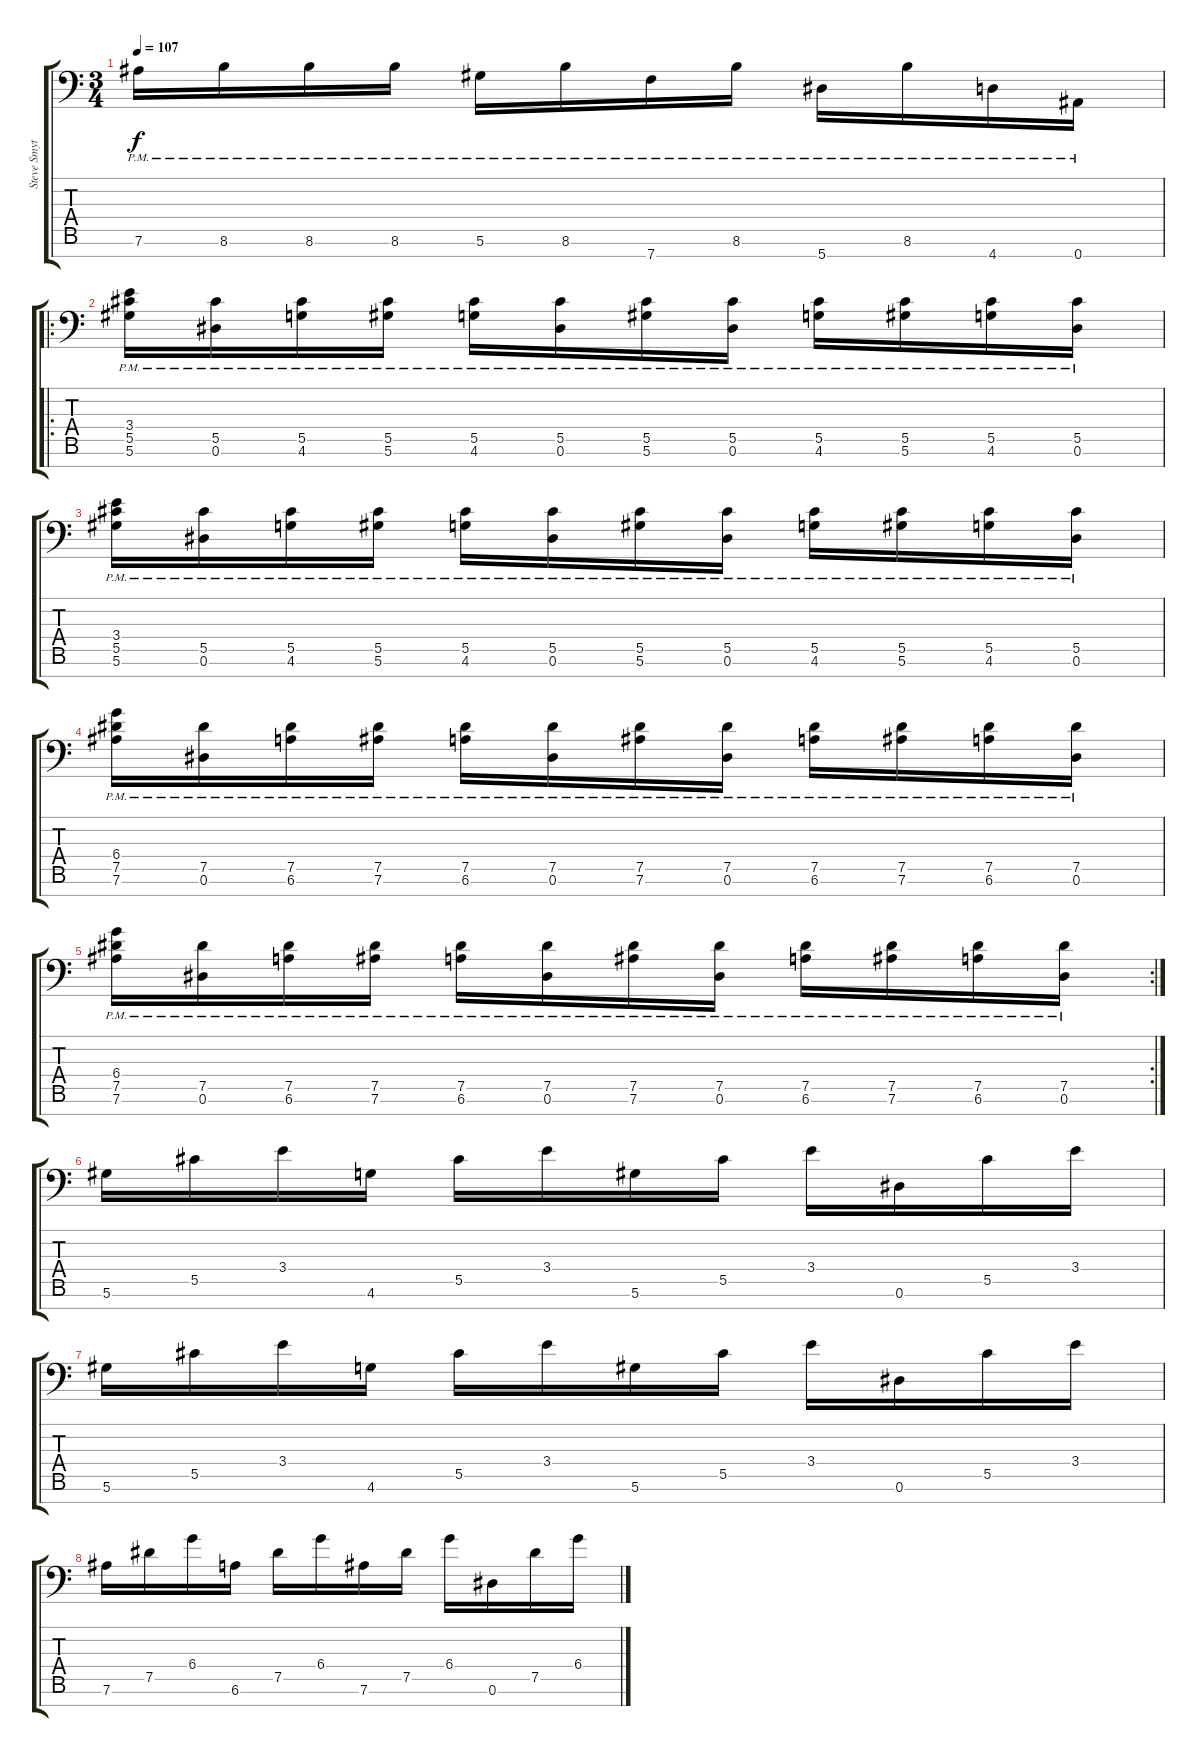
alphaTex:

\track ("Steve Smyth" "Steve Smyt") {instrument acousticguitarsteel}
\staff {score tabs}
\tuning (Eb4 Bb3 Gb3 Db3 Ab2 Eb2 Bb1) {hide}
\ts (3 4)
\tempo 107
\clef f4
\ks c
7.6{pm}.16{dy f} 8.6{pm}.16 8.6{pm}.16 8.6{pm}.16 5.6{pm}.16 8.6{pm}.16 7.7{pm}.16 8.6{pm}.16 5.7{pm}.16 8.6{pm}.16 4.7{pm}.16 0.7{pm}.16 |
\ro
(3.4 5.5{pm} 5.6{pm}).16 (5.5{pm} 0.6{pm}).16 (5.5{pm} 4.6{pm}).16 (5.5{pm} 5.6{pm}).16 (5.5{pm} 4.6{pm}).16 (5.5{pm} 0.6{pm}).16 (5.5{pm} 5.6{pm}).16 (5.5{pm} 0.6{pm}).16 (5.5{pm} 4.6{pm}).16 (5.5{pm} 5.6{pm}).16 (5.5{pm} 4.6{pm}).16 (5.5{pm} 0.6{pm}).16 |
(3.4 5.5{pm} 5.6{pm}).16 (5.5{pm} 0.6{pm}).16 (5.5{pm} 4.6{pm}).16 (5.5{pm} 5.6{pm}).16 (5.5{pm} 4.6{pm}).16 (5.5{pm} 0.6{pm}).16 (5.5{pm} 5.6{pm}).16 (5.5{pm} 0.6{pm}).16 (5.5{pm} 4.6{pm}).16 (5.5{pm} 5.6{pm}).16 (5.5{pm} 4.6{pm}).16 (5.5{pm} 0.6{pm}).16 |
(6.4 7.5{pm} 7.6{pm}).16 (7.5{pm} 0.6{pm}).16 (7.5{pm} 6.6{pm}).16 (7.5{pm} 7.6{pm}).16 (7.5{pm} 6.6{pm}).16 (7.5{pm} 0.6{pm}).16 (7.5{pm} 7.6{pm}).16 (7.5{pm} 0.6{pm}).16 (7.5{pm} 6.6{pm}).16 (7.5{pm} 7.6{pm}).16 (7.5{pm} 6.6{pm}).16 (7.5{pm} 0.6{pm}).16 |
\rc 2
(6.4 7.5{pm} 7.6{pm}).16 (7.5{pm} 0.6{pm}).16 (7.5{pm} 6.6{pm}).16 (7.5{pm} 7.6{pm}).16 (7.5{pm} 6.6{pm}).16 (7.5{pm} 0.6{pm}).16 (7.5{pm} 7.6{pm}).16 (7.5{pm} 0.6{pm}).16 (7.5{pm} 6.6{pm}).16 (7.5{pm} 7.6{pm}).16 (7.5{pm} 6.6{pm}).16 (7.5{pm} 0.6{pm}).16 |
5.6.16 5.5.16 3.4.16 4.6.16 5.5.16 3.4.16 5.6.16 5.5.16 3.4.16 0.6.16 5.5.16 3.4.16 |
5.6.16 5.5.16 3.4.16 4.6.16 5.5.16 3.4.16 5.6.16 5.5.16 3.4.16 0.6.16 5.5.16 3.4.16 |
7.6.16 7.5.16 6.4.16 6.6.16 7.5.16 6.4.16 7.6.16 7.5.16 6.4.16 0.6.16 7.5.16 6.4.16
